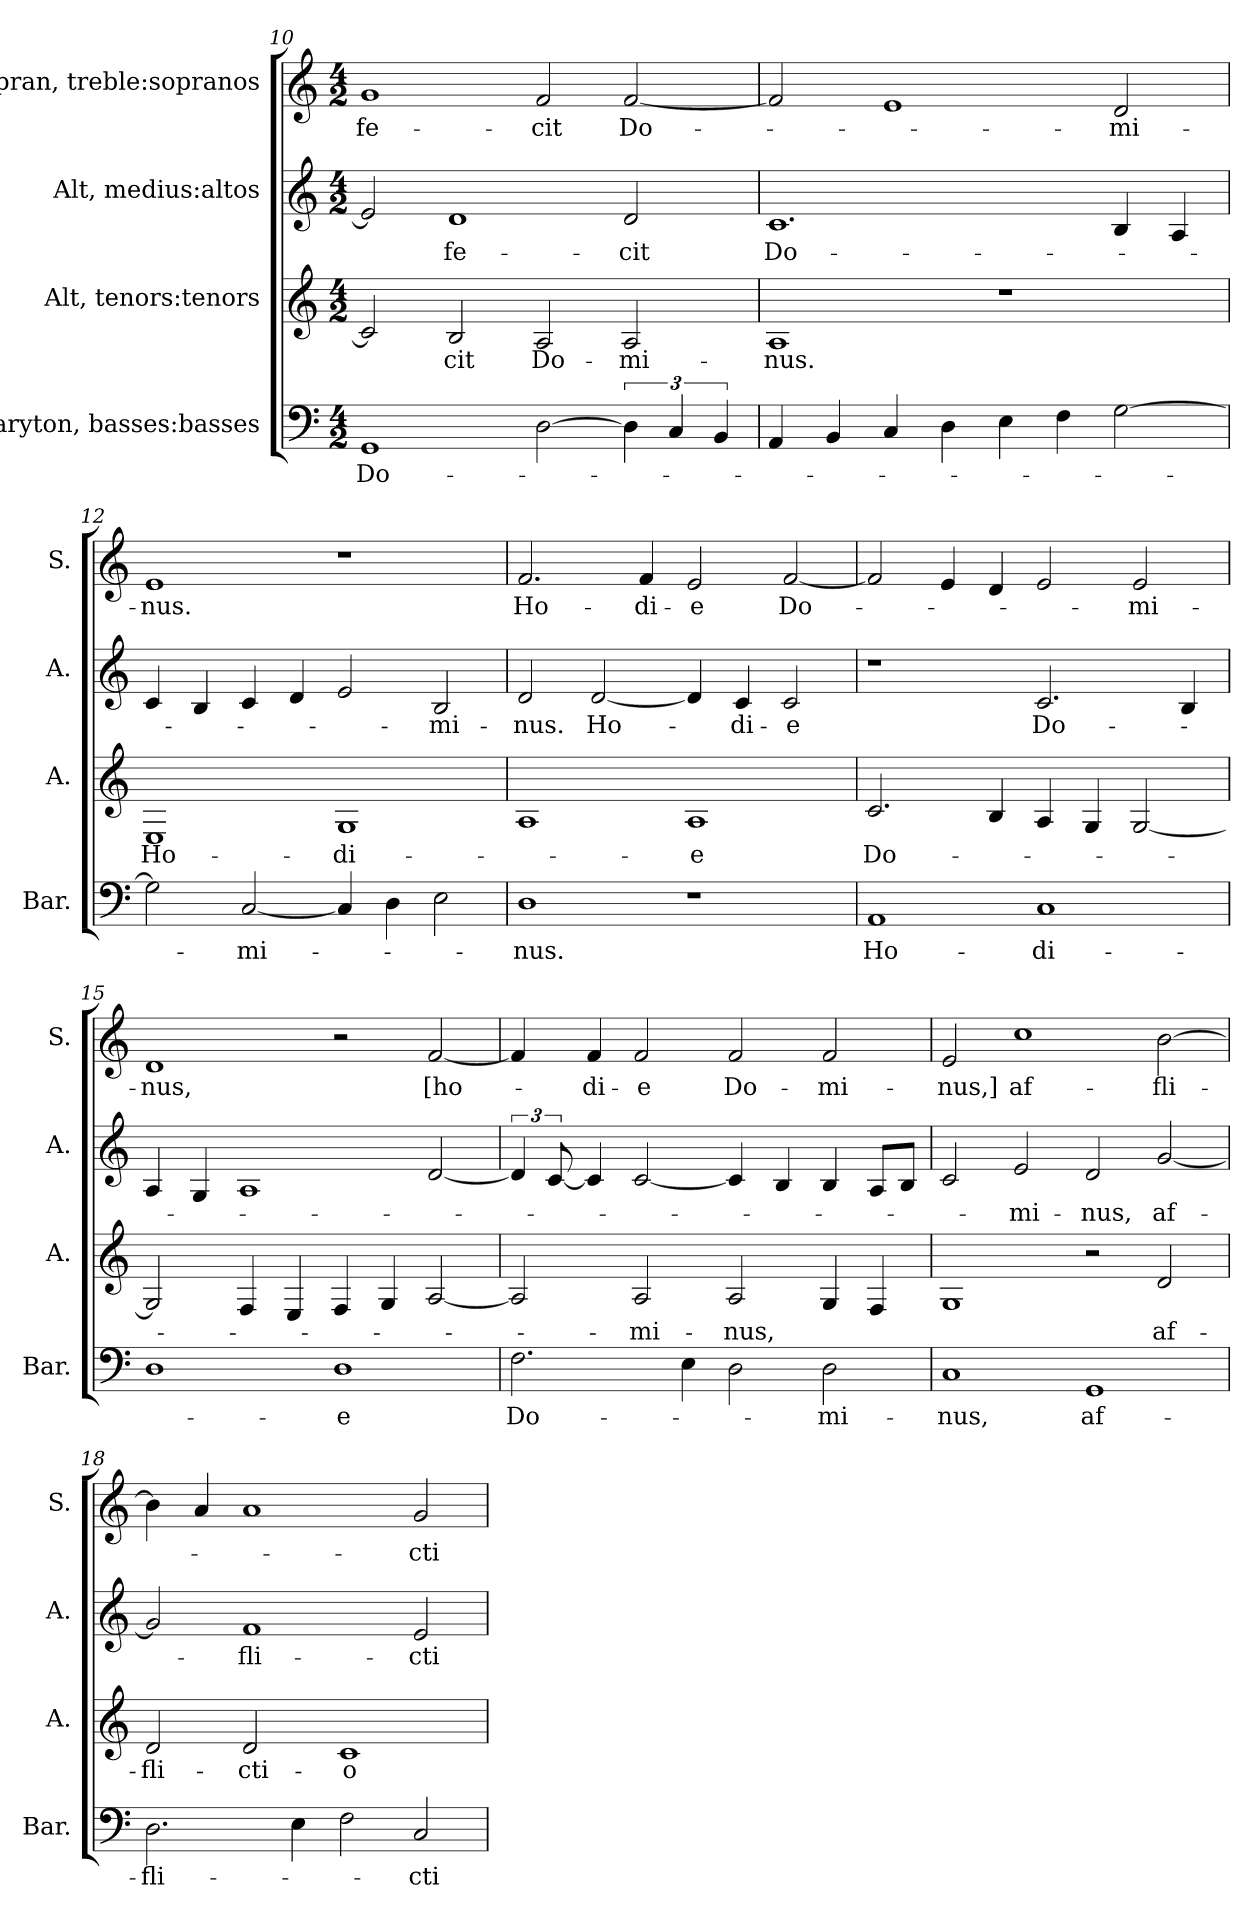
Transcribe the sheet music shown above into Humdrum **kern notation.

**kern	**text	**kern	**text	**kern	**text	**kern	**text
*part4	*part4	*part3	*part3	*part2	*part2	*part1	*part1
*staff4	*staff4	*staff3	*staff3	*staff2	*staff2	*staff1	*staff1
*I"Baryton, basses:basses	*	*I"Alt, tenors:tenors	*	*I"Alt, medius:altos	*	*I"Sopran, treble:sopranos	*
*I'Bar.	*	*I'A.	*	*I'A.	*	*I'S.	*
*clefF4	*	*clefG2	*	*clefG2	*	*clefG2	*
*k[]	*	*k[]	*	*k[]	*	*k[]	*
*M4/2	*	*M4/2	*	*M4/2	*	*M4/2	*
=10	=10	=10	=10	=10	=10	=10	=10
!	!LO:LY:b	!	!	!	!	!	!LO:LY:b
1GG	Do-	2c/]	.	2e/]	.	1g	fe-
!	!	!	!LO:LY:b	!	!LO:LY:b	!	!
.	.	2B/	-cit	1d	fe-	.	.
!	!	!	!LO:LY:b	!	!	!	!LO:LY:b
[2D\	.	2A/	Do-	.	.	2f/	-cit
!	!	!	!LO:LY:b	!	!LO:LY:b	!	!LO:LY:b
6D\]	.	2A/	-mi-	2d/	-cit	[2f/	Do-
6C/	.	.	.	.	.	.	.
6BB/	.	.	.	.	.	.	.
=11	=11	=11	=11	=11	=11	=11	=11
!	!	!	!LO:LY:b	!	!LO:LY:b	!	!
4AA/	.	1A	-nus.	1.c	Do-	2f/]	.
4BB/	.	.	.	.	.	.	.
4C/	.	.	.	.	.	1e	.
4D\	.	.	.	.	.	.	.
4E\	.	1r	.	.	.	.	.
4F\	.	.	.	.	.	.	.
!	!	!	!	!	!	!	!LO:LY:b
[2G\	.	.	.	4B/	.	2d/	-mi-
.	.	.	.	4A/	.	.	.
=12	=12	=12	=12	=12	=12	=12	=12
!	!	!	!LO:LY:b	!	!	!	!LO:LY:b
2G\]	.	1E	Ho-	4c/	.	1e	-nus.
.	.	.	.	4B/	.	.	.
!	!LO:LY:b	!	!	!	!	!	!
[2C/	-mi-	.	.	4c/	.	.	.
.	.	.	.	4d/	.	.	.
!	!	!	!LO:LY:b	!	!	!	!
4C/]	.	1G	-di-	2e/	.	1r	.
4D\	.	.	.	.	.	.	.
!	!	!	!	!	!LO:LY:b	!	!
2E\	.	.	.	2B/	-mi-	.	.
!!LO:LB:g=z
=13	=13	=13	=13	=13	=13	=13	=13
!	!LO:LY:b	!	!	!	!LO:LY:b	!	!LO:LY:b
1D	-nus.	1A	.	2d/	-nus.	2.f/	Ho-
!	!	!	!	!	!LO:LY:b	!	!
.	.	.	.	[2d/	Ho-	.	.
!	!	!	!	!	!	!	!LO:LY:b
.	.	.	.	.	.	4f/	-di-
!	!	!	!LO:LY:b	!	!	!	!LO:LY:b
1r	.	1A	-e	4d/]	.	2e/	-e
!	!	!	!	!	!LO:LY:b	!	!
.	.	.	.	4c/	-di-	.	.
!	!	!	!	!	!LO:LY:b	!	!LO:LY:b
.	.	.	.	2c/	-e	[2f/	Do-
=14	=14	=14	=14	=14	=14	=14	=14
!	!LO:LY:b	!	!LO:LY:b	!	!	!	!
1AA	Ho-	2.c/	Do-	1r	.	2f/]	.
.	.	.	.	.	.	4e/	.
.	.	4B/	.	.	.	4d/	.
!	!LO:LY:b	!	!	!	!LO:LY:b	!	!
1C	-di-	4A/	.	2.c/	Do-	2e/	.
.	.	4G/	.	.	.	.	.
!	!	!	!	!	!	!	!LO:LY:b
.	.	[2G/	.	.	.	2e/	-mi-
.	.	.	.	4B/	.	.	.
=15	=15	=15	=15	=15	=15	=15	=15
!	!	!	!	!	!	!	!LO:LY:b
1D	.	2G/]	.	4A/	.	1d	-nus,
.	.	.	.	4G/	.	.	.
.	.	4F/	.	1A	.	.	.
.	.	4E/	.	.	.	.	.
!	!LO:LY:b	!	!	!	!	!	!
1D	-e	4F/	.	.	.	2r	.
.	.	4G/	.	.	.	.	.
!	!	!	!	!	!	!	!LO:LY:b
.	.	[2A/	.	[2d/	.	[2f/	[ho-
!!LO:LB:g=z
=16	=16	=16	=16	=16	=16	=16	=16
!	!LO:LY:b	!	!	!	!	!	!
2.F\	Do-	2A/]	.	6d/]	.	4f/]	.
.	.	.	.	[12c/	.	.	.
!	!	!	!	!	!	!	!LO:LY:b
.	.	.	.	4c/]	.	4f/	-di-
!	!	!	!LO:LY:b	!	!	!	!LO:LY:b
.	.	2A/	-mi-	[2c/	.	2f/	-e
4E\	.	.	.	.	.	.	.
!	!	!	!LO:LY:b	!	!	!	!LO:LY:b
2D\	.	2A/	-nus,	4c/]	.	2f/	Do-
.	.	.	.	4B/	.	.	.
!	!LO:LY:b	!	!	!	!	!	!LO:LY:b
2D\	-mi-	4G/	.	4B/	.	2f/	-mi-
.	.	4F/	.	8A/L	.	.	.
.	.	.	.	8B/J	.	.	.
=17	=17	=17	=17	=17	=17	=17	=17
!	!LO:LY:b	!	!	!	!	!	!LO:LY:b
1C	-nus,	1G	.	2c/	.	2e/	-nus,]
!	!	!	!	!	!LO:LY:b	!	!LO:LY:b
.	.	.	.	2e/	-mi-	1cc	af-
!	!LO:LY:b	!	!	!	!LO:LY:b	!	!
1GG	af-	2r	.	2d/	-nus,	.	.
!	!	!	!LO:LY:b	!	!LO:LY:b	!	!LO:LY:b
.	.	2d/	af-	[2g/	af-	[2b\	-fli-
=18	=18	=18	=18	=18	=18	=18	=18
!	!LO:LY:b	!	!LO:LY:b	!	!	!	!
2.D\	-fli-	2d/	-fli-	2g/]	.	4b\]	.
.	.	.	.	.	.	4a/	.
!	!	!	!LO:LY:b	!	!LO:LY:b	!	!
.	.	2d/	-cti-	1f	-fli-	1a	.
4E\	.	.	.	.	.	.	.
!	!	!	!LO:LY:b	!	!	!	!
2F\	.	1c	-o-	.	.	.	.
!	!LO:LY:b	!	!	!	!LO:LY:b	!	!LO:LY:b
2C/	-cti-	.	.	2e/	-cti-	2g/	-cti-
=	=	=	=	=	=	=	=
*-	*-	*-	*-	*-	*-	*-	*-
